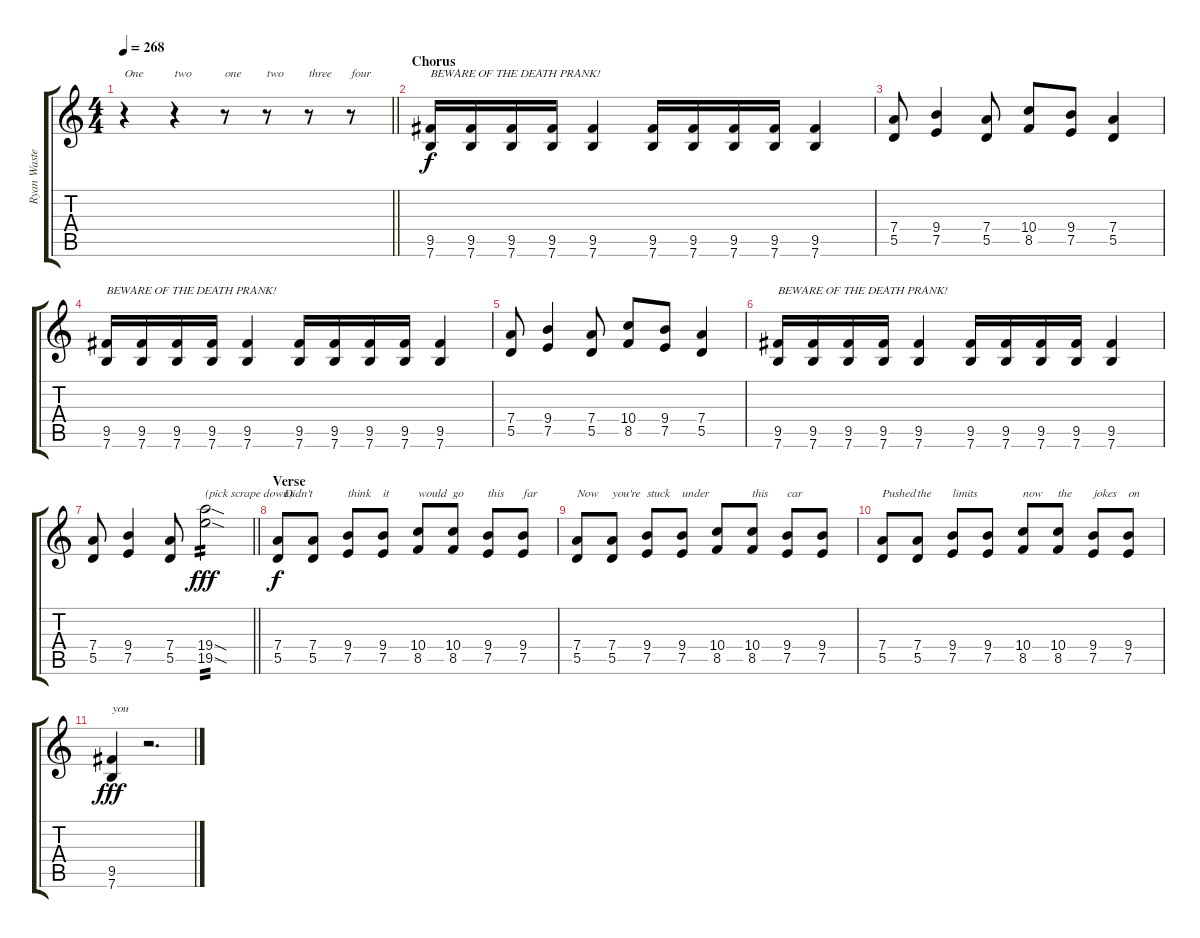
\track ("Ryan Waste (Left)" "Ryan Waste") {instrument distortionguitar}
\staff {score tabs}
\tuning (E4 B3 G3 D3 A2 E2) {hide}
\ts (4 4)
\tempo 268
\clef g2
\barLineRight lightlight
\ks c
r.4{txt "One" dy f instrument distortionguitar} r.4{txt "two"} r.8{txt "one"} r.8{txt "two"} r.8{txt "three"} r.8{txt "four"} |
\section ("" "Chorus")
(9.5 7.6).16{txt "BEWARE OF THE DEATH PRANK!"} (9.5 7.6).16 (9.5 7.6).16 (9.5 7.6).16 (9.5 7.6).4 (9.5 7.6).16 (9.5 7.6).16 (9.5 7.6).16 (9.5 7.6).16 (9.5 7.6).4 |
(7.4 5.5).8 (9.4 7.5).4 (7.4 5.5).8 (10.4 8.5).8 (9.4 7.5).8 (7.4 5.5).4 |
(9.5 7.6).16{txt "BEWARE OF THE DEATH PRANK!"} (9.5 7.6).16 (9.5 7.6).16 (9.5 7.6).16 (9.5 7.6).4 (9.5 7.6).16 (9.5 7.6).16 (9.5 7.6).16 (9.5 7.6).16 (9.5 7.6).4 |
(7.4 5.5).8 (9.4 7.5).4 (7.4 5.5).8 (10.4 8.5).8 (9.4 7.5).8 (7.4 5.5).4 |
(9.5 7.6).16{txt "BEWARE OF THE DEATH PRANK!"} (9.5 7.6).16 (9.5 7.6).16 (9.5 7.6).16 (9.5 7.6).4 (9.5 7.6).16 (9.5 7.6).16 (9.5 7.6).16 (9.5 7.6).16 (9.5 7.6).4 |
\barLineRight lightlight
(7.4 5.5).8 (9.4 7.5).4 (7.4 5.5).8 (19.4{sod} 19.5{sod}).2{txt "(pick scrape down)" tp 2 dy fff instrument guitarfretnoise} |
\section ("" "Verse")
(7.4 5.5).8{txt "  Didn't" dy f instrument distortionguitar} (7.4 5.5).8 (9.4 7.5).8{txt "think"} (9.4 7.5).8{txt "it"} (10.4 8.5).8{txt "would"} (10.4 8.5).8{txt "go"} (9.4 7.5).8{txt "this"} (9.4 7.5).8{txt "far"} |
(7.4 5.5).8{txt "Now"} (7.4 5.5).8{txt "you're"} (9.4 7.5).8{txt "stuck"} (9.4 7.5).8{txt "under"} (10.4 8.5).8 (10.4 8.5).8{txt "this"} (9.4 7.5).8{txt "car"} (9.4 7.5).8 |
(7.4 5.5).8{txt "Pushed"} (7.4 5.5).8{txt "the"} (9.4 7.5).8{txt "limits"} (9.4 7.5).8 (10.4 8.5).8{txt "now"} (10.4 8.5).8{txt "the"} (9.4 7.5).8{txt "jokes"} (9.4 7.5).8{txt "on"} |
(9.5 7.6).4{txt "you" dy fff} r.2{d}
